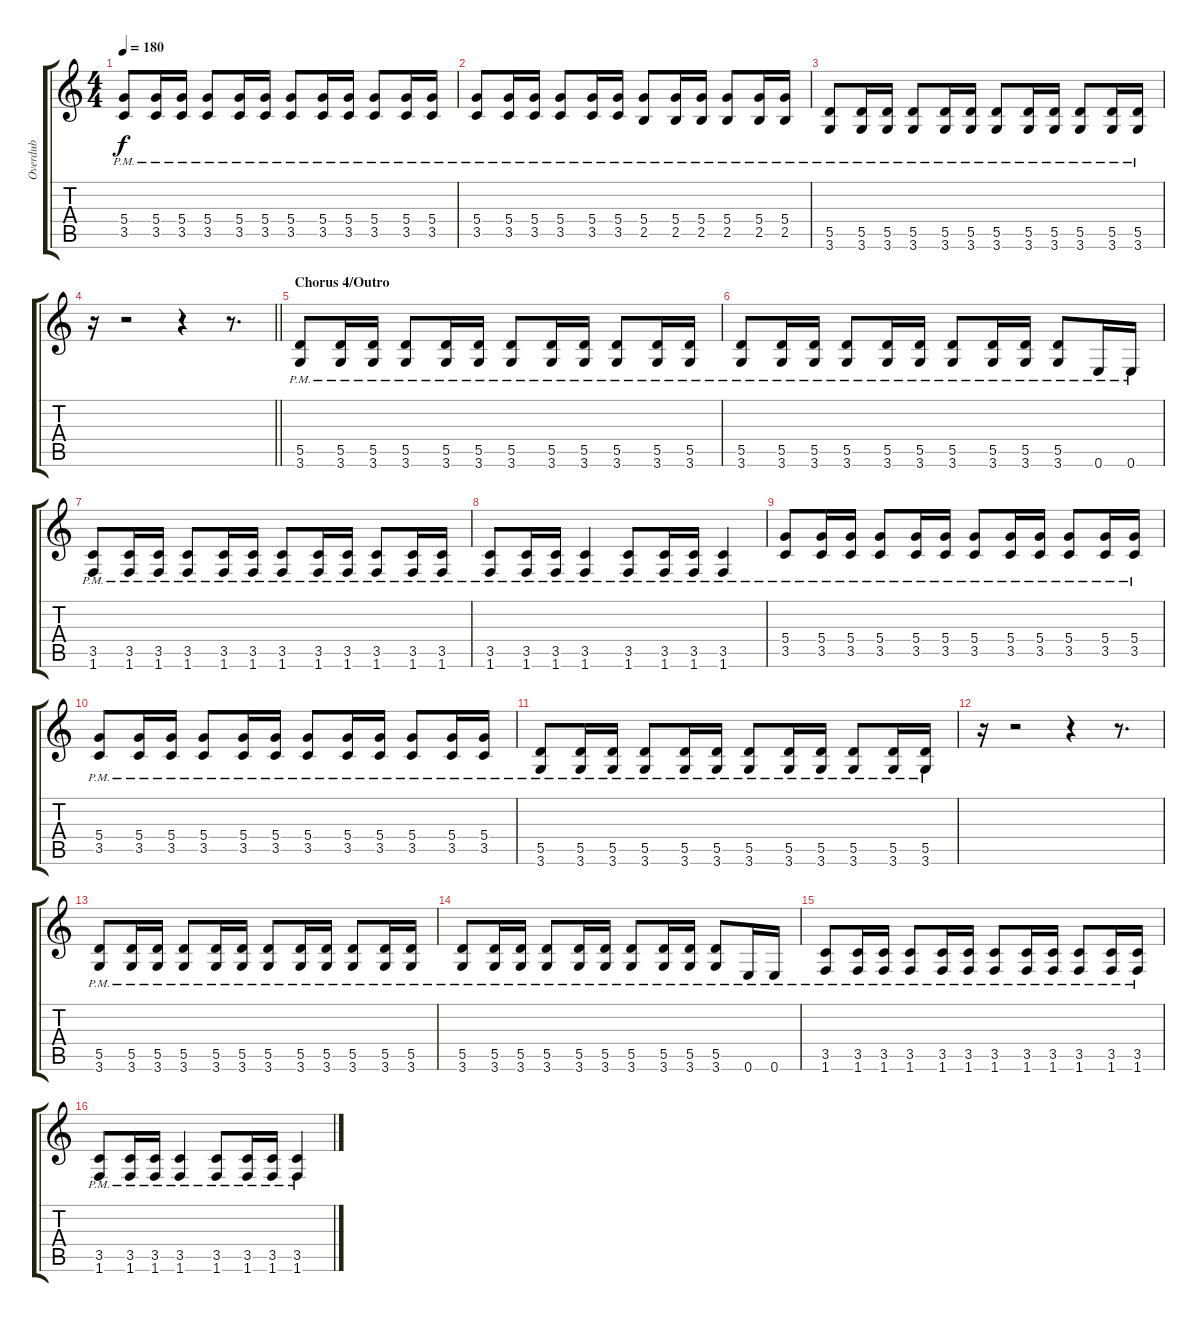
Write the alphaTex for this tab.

\track ("Overdub" "Overdub") {instrument overdrivenguitar}
\staff {score tabs}
\tuning (E4 B3 G3 D3 A2 E2) {hide}
\ts (4 4)
\tempo 180
\clef g2
\ks c
(5.4{pm} 3.5{pm}).8{dy f} (5.4{pm} 3.5{pm}).16 (5.4{pm} 3.5{pm}).16 (5.4{pm} 3.5{pm}).8 (5.4{pm} 3.5{pm}).16 (5.4{pm} 3.5{pm}).16 (5.4{pm} 3.5{pm}).8 (5.4{pm} 3.5{pm}).16 (5.4{pm} 3.5{pm}).16 (5.4{pm} 3.5{pm}).8 (5.4{pm} 3.5{pm}).16 (5.4{pm} 3.5{pm}).16 |
(5.4{pm} 3.5{pm}).8 (5.4{pm} 3.5{pm}).16 (5.4{pm} 3.5{pm}).16 (5.4{pm} 3.5{pm}).8 (5.4{pm} 3.5{pm}).16 (5.4{pm} 3.5{pm}).16 (5.4{pm} 2.5{pm}).8 (5.4{pm} 2.5{pm}).16 (5.4{pm} 2.5{pm}).16 (5.4{pm} 2.5{pm}).8 (5.4{pm} 2.5{pm}).16 (5.4{pm} 2.5{pm}).16 |
(5.5{pm} 3.6{pm}).8 (5.5{pm} 3.6{pm}).16 (5.5{pm} 3.6{pm}).16 (5.5{pm} 3.6{pm}).8 (5.5{pm} 3.6{pm}).16 (5.5{pm} 3.6{pm}).16 (5.5{pm} 3.6{pm}).8 (5.5{pm} 3.6{pm}).16 (5.5{pm} 3.6{pm}).16 (5.5{pm} 3.6{pm}).8 (5.5{pm} 3.6{pm}).16 (5.5{pm} 3.6{pm}).16 |
\barLineRight lightlight
r.16 r.2 r.4 r.8{d} |
\section ("" "Chorus 4/Outro")
(5.5{pm} 3.6{pm}).8 (5.5{pm} 3.6{pm}).16 (5.5{pm} 3.6{pm}).16 (5.5{pm} 3.6{pm}).8 (5.5{pm} 3.6{pm}).16 (5.5{pm} 3.6{pm}).16 (5.5{pm} 3.6{pm}).8 (5.5{pm} 3.6{pm}).16 (5.5{pm} 3.6{pm}).16 (5.5{pm} 3.6{pm}).8 (5.5{pm} 3.6{pm}).16 (5.5{pm} 3.6{pm}).16 |
(5.5{pm} 3.6{pm}).8 (5.5{pm} 3.6{pm}).16 (5.5{pm} 3.6{pm}).16 (5.5{pm} 3.6{pm}).8 (5.5{pm} 3.6{pm}).16 (5.5{pm} 3.6{pm}).16 (5.5{pm} 3.6{pm}).8 (5.5{pm} 3.6{pm}).16 (5.5{pm} 3.6{pm}).16 (5.5{pm} 3.6{pm}).8 0.6{pm}.16 0.6{pm}.16 |
(3.5{pm} 1.6{pm}).8 (3.5{pm} 1.6{pm}).16 (3.5{pm} 1.6{pm}).16 (3.5{pm} 1.6{pm}).8 (3.5{pm} 1.6{pm}).16 (3.5{pm} 1.6{pm}).16 (3.5{pm} 1.6{pm}).8 (3.5{pm} 1.6{pm}).16 (3.5{pm} 1.6{pm}).16 (3.5{pm} 1.6{pm}).8 (3.5{pm} 1.6{pm}).16 (3.5{pm} 1.6{pm}).16 |
(3.5{pm} 1.6{pm}).8 (3.5{pm} 1.6{pm}).16 (3.5{pm} 1.6{pm}).16 (3.5{pm} 1.6{pm}).4 (3.5{pm} 1.6{pm}).8 (3.5{pm} 1.6{pm}).16 (3.5{pm} 1.6{pm}).16 (3.5{pm} 1.6{pm}).4 |
(5.4{pm} 3.5{pm}).8 (5.4{pm} 3.5{pm}).16 (5.4{pm} 3.5{pm}).16 (5.4{pm} 3.5{pm}).8 (5.4{pm} 3.5{pm}).16 (5.4{pm} 3.5{pm}).16 (5.4{pm} 3.5{pm}).8 (5.4{pm} 3.5{pm}).16 (5.4{pm} 3.5{pm}).16 (5.4{pm} 3.5{pm}).8 (5.4{pm} 3.5{pm}).16 (5.4{pm} 3.5{pm}).16 |
(5.4{pm} 3.5{pm}).8 (5.4{pm} 3.5{pm}).16 (5.4{pm} 3.5{pm}).16 (5.4{pm} 3.5{pm}).8 (5.4{pm} 3.5{pm}).16 (5.4{pm} 3.5{pm}).16 (5.4{pm} 3.5{pm}).8 (5.4{pm} 3.5{pm}).16 (5.4{pm} 3.5{pm}).16 (5.4{pm} 3.5{pm}).8 (5.4{pm} 3.5{pm}).16 (5.4{pm} 3.5{pm}).16 |
(5.5{pm} 3.6{pm}).8 (5.5{pm} 3.6{pm}).16 (5.5{pm} 3.6{pm}).16 (5.5{pm} 3.6{pm}).8 (5.5{pm} 3.6{pm}).16 (5.5{pm} 3.6{pm}).16 (5.5{pm} 3.6{pm}).8 (5.5{pm} 3.6{pm}).16 (5.5{pm} 3.6{pm}).16 (5.5{pm} 3.6{pm}).8 (5.5{pm} 3.6{pm}).16 (5.5{pm} 3.6{pm}).16 |
r.16 r.2 r.4 r.8{d} |
(5.5{pm} 3.6{pm}).8 (5.5{pm} 3.6{pm}).16 (5.5{pm} 3.6{pm}).16 (5.5{pm} 3.6{pm}).8 (5.5{pm} 3.6{pm}).16 (5.5{pm} 3.6{pm}).16 (5.5{pm} 3.6{pm}).8 (5.5{pm} 3.6{pm}).16 (5.5{pm} 3.6{pm}).16 (5.5{pm} 3.6{pm}).8 (5.5{pm} 3.6{pm}).16 (5.5{pm} 3.6{pm}).16 |
(5.5{pm} 3.6{pm}).8 (5.5{pm} 3.6{pm}).16 (5.5{pm} 3.6{pm}).16 (5.5{pm} 3.6{pm}).8 (5.5{pm} 3.6{pm}).16 (5.5{pm} 3.6{pm}).16 (5.5{pm} 3.6{pm}).8 (5.5{pm} 3.6{pm}).16 (5.5{pm} 3.6{pm}).16 (5.5{pm} 3.6{pm}).8 0.6{pm}.16 0.6{pm}.16 |
(3.5{pm} 1.6{pm}).8 (3.5{pm} 1.6{pm}).16 (3.5{pm} 1.6{pm}).16 (3.5{pm} 1.6{pm}).8 (3.5{pm} 1.6{pm}).16 (3.5{pm} 1.6{pm}).16 (3.5{pm} 1.6{pm}).8 (3.5{pm} 1.6{pm}).16 (3.5{pm} 1.6{pm}).16 (3.5{pm} 1.6{pm}).8 (3.5{pm} 1.6{pm}).16 (3.5{pm} 1.6{pm}).16 |
(3.5{pm} 1.6{pm}).8 (3.5{pm} 1.6{pm}).16 (3.5{pm} 1.6{pm}).16 (3.5{pm} 1.6{pm}).4 (3.5{pm} 1.6{pm}).8 (3.5{pm} 1.6{pm}).16 (3.5{pm} 1.6{pm}).16 (3.5{pm} 1.6{pm}).4
